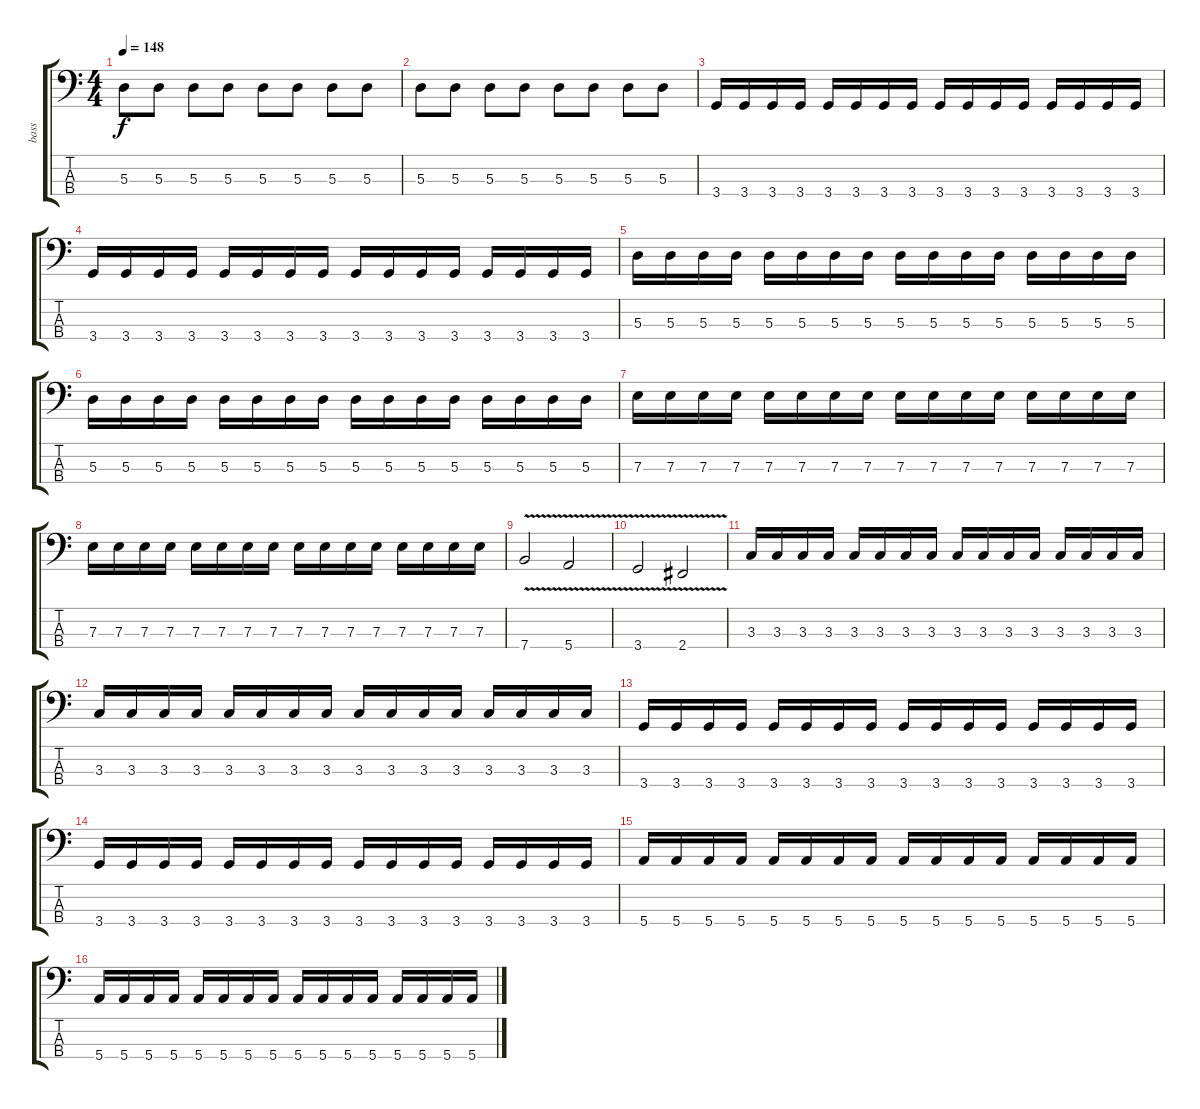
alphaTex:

\track ("bass" "bass") {instrument electricbassfinger}
\staff {score tabs}
\tuning (G2 D2 A1 E1) {hide}
\ts (4 4)
\tempo 148
\clef f4
\ks c
5.3.8{dy f} 5.3.8 5.3.8 5.3.8 5.3.8 5.3.8 5.3.8 5.3.8 |
5.3.8 5.3.8 5.3.8 5.3.8 5.3.8 5.3.8 5.3.8 5.3.8 |
3.4.16 3.4.16 3.4.16 3.4.16 3.4.16 3.4.16 3.4.16 3.4.16 3.4.16 3.4.16 3.4.16 3.4.16 3.4.16 3.4.16 3.4.16 3.4.16 |
3.4.16 3.4.16 3.4.16 3.4.16 3.4.16 3.4.16 3.4.16 3.4.16 3.4.16 3.4.16 3.4.16 3.4.16 3.4.16 3.4.16 3.4.16 3.4.16 |
5.3.16 5.3.16 5.3.16 5.3.16 5.3.16 5.3.16 5.3.16 5.3.16 5.3.16 5.3.16 5.3.16 5.3.16 5.3.16 5.3.16 5.3.16 5.3.16 |
5.3.16 5.3.16 5.3.16 5.3.16 5.3.16 5.3.16 5.3.16 5.3.16 5.3.16 5.3.16 5.3.16 5.3.16 5.3.16 5.3.16 5.3.16 5.3.16 |
7.3.16 7.3.16 7.3.16 7.3.16 7.3.16 7.3.16 7.3.16 7.3.16 7.3.16 7.3.16 7.3.16 7.3.16 7.3.16 7.3.16 7.3.16 7.3.16 |
7.3.16 7.3.16 7.3.16 7.3.16 7.3.16 7.3.16 7.3.16 7.3.16 7.3.16 7.3.16 7.3.16 7.3.16 7.3.16 7.3.16 7.3.16 7.3.16 |
7.4{v}.2 5.4{v}.2 |
3.4{v}.2 2.4{v}.2 |
3.3.16 3.3.16 3.3.16 3.3.16 3.3.16 3.3.16 3.3.16 3.3.16 3.3.16 3.3.16 3.3.16 3.3.16 3.3.16 3.3.16 3.3.16 3.3.16 |
3.3.16 3.3.16 3.3.16 3.3.16 3.3.16 3.3.16 3.3.16 3.3.16 3.3.16 3.3.16 3.3.16 3.3.16 3.3.16 3.3.16 3.3.16 3.3.16 |
3.4.16 3.4.16 3.4.16 3.4.16 3.4.16 3.4.16 3.4.16 3.4.16 3.4.16 3.4.16 3.4.16 3.4.16 3.4.16 3.4.16 3.4.16 3.4.16 |
3.4.16 3.4.16 3.4.16 3.4.16 3.4.16 3.4.16 3.4.16 3.4.16 3.4.16 3.4.16 3.4.16 3.4.16 3.4.16 3.4.16 3.4.16 3.4.16 |
5.4.16 5.4.16 5.4.16 5.4.16 5.4.16 5.4.16 5.4.16 5.4.16 5.4.16 5.4.16 5.4.16 5.4.16 5.4.16 5.4.16 5.4.16 5.4.16 |
5.4.16 5.4.16 5.4.16 5.4.16 5.4.16 5.4.16 5.4.16 5.4.16 5.4.16 5.4.16 5.4.16 5.4.16 5.4.16 5.4.16 5.4.16 5.4.16
